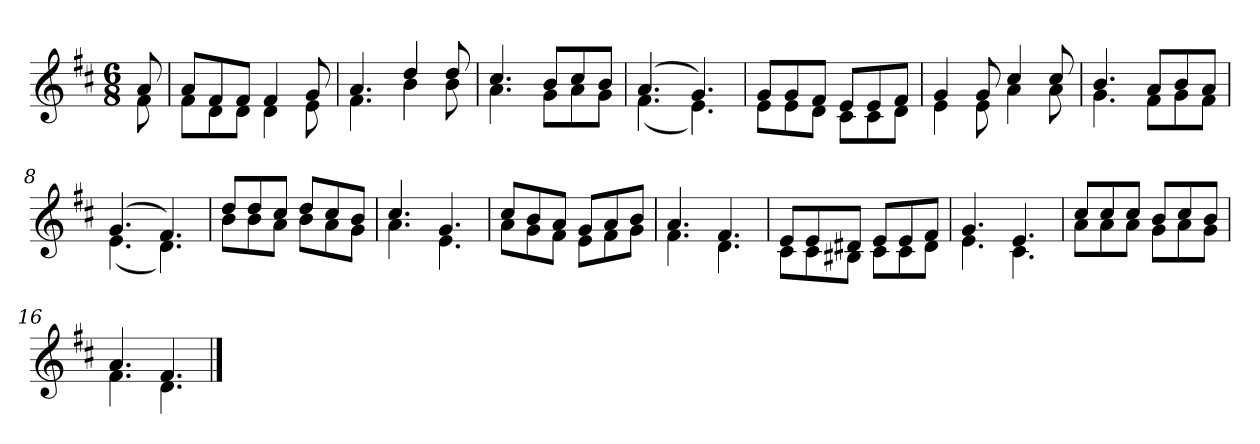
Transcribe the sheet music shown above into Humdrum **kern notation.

**kern	**dynam
*part1	*part1
*staff1	*staff1
*clefG2	*
*k[f#c#]	*
*D:	*
*M6/8	*
=	=
*^	*
8ai/	8f#i\	M.M. = 100
=1	=1	=1
8ai/L	8f#i\L	.
8f#i/	8di\	.
8f#i/J	8di\J	.
4f#i/	4di\	.
8gi/	8ei\	.
=2	=2	=2
4.ai/	4.f#i\	.
4ddi/	4bi\	.
8ddi/	8bi\	.
=3	=3	=3
4.cc#i/	4.ai\	.
8bi/L	8gi\L	.
8cc#i/	8ai\	.
8bi/J	8gi\J	.
=4	=4	=4
(4.ai/	(4.f#i\	.
4.gi/)	4.ei\)	.
!!LO:LB:g=z	!!
=5	=5	=5
8gi/L	8ei\L	.
8gi/	8ei\	.
8f#i/J	8di\J	.
8ei/L	8c#i\L	.
8ei/	8c#i\	.
8f#i/J	8di\J	.
=6	=6	=6
4gi/	4ei\	.
8gi/	8ei\	.
4cc#i/	4ai\	.
8cc#i/	8ai\	.
=7	=7	=7
4.bi/	4.gi\	.
8ai/L	8f#i\L	.
8bi/	8gi\	.
8ai/J	8f#i\J	.
=8	=8	=8
(4.gi/	(4.ei\	.
4.f#i/)	4.di\)	.
!!LO:LB:g=z	!!
=9	=9	=9
8ddi/L	8bi\L	.
8ddi/	8bi\	.
8cc#i/J	8ai\J	.
8ddi/L	8bi\L	.
8cc#i/	8ai\	.
8bi/J	8gi\J	.
=10	=10	=10
4.cc#i/	4.ai\	.
4.gi/	4.ei\	.
=11	=11	=11
8cc#i/L	8ai\L	.
8bi/	8gi\	.
8ai/J	8f#i\J	.
8gi/L	8ei\L	.
8ai/	8f#i\	.
8bi/J	8gi\J	.
=12	=12	=12
4.ai/	4.f#i\	.
4.f#i/	4.di\	.
!!LO:LB:g=z	!!
=13	=13	=13
8ei/L	8c#i\L	.
8ei/	8c#i\	.
8d#Xi/J	8B#Xi\J	.
8ei/L	8c#i\L	.
8ei/	8c#i\	.
8f#i/J	8d#i\J	.
=14	=14	=14
4.gi/	4.ei\	.
4.ei/	4.c#i\	.
=15	=15	=15
8cc#i/L	8ai\L	.
8cc#i/	8ai\	.
8cc#i/J	8ai\J	.
8bi/L	8gi\L	.
8cc#i/	8ai\	.
8bi/J	8gi\J	.
=16	=16	=16
4.ai/	4.f#i\	.
4.f#i/	4.di\	.
*v	*v	*
==	==
*-	*-
